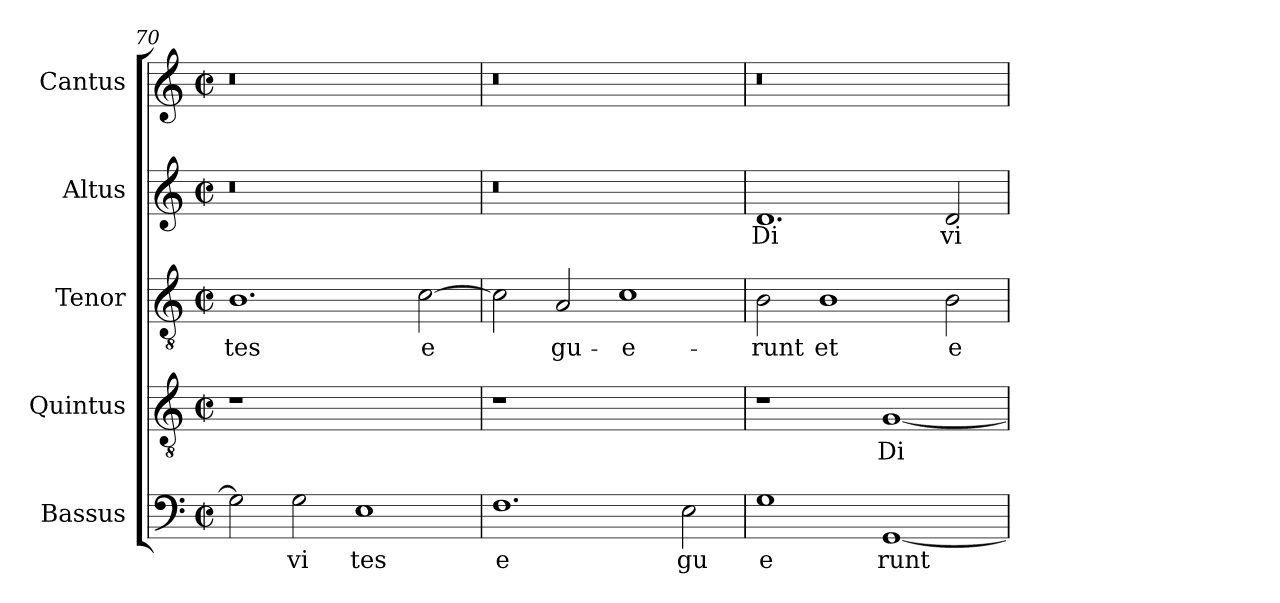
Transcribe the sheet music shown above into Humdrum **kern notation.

**kern	**text	**kern	**text	**kern	**text	**kern	**text	**kern
*part5	*part5	*part4	*part4	*part3	*part3	*part2	*part2	*part1
*staff5	*staff5	*staff4	*staff4	*staff3	*staff3	*staff2	*staff2	*staff1
*I"Bassus	*	*I"Quintus	*	*I"Tenor	*	*I"Altus	*	*I"Cantus
*clefF4	*	*clefGv2	*	*clefGv2	*	*clefG2	*	*clefG2
*k[]	*	*k[]	*	*k[]	*	*k[]	*	*k[]
*C:	*	*C:	*	*C:	*	*C:	*	*C:
*M2/2	*	*M2/2	*	*M2/2	*	*M2/2	*	*M2/2
*met(c|)	*	*met(c|)	*	*met(c|)	*	*met(c|)	*	*met(c|)
=70	=70	=70	=70	=70	=70	=70	=70	=70
!	!LO:LY:b:cj	!	!	!	!LO:LY:b:cj	!	!	!
2G\]	.	1r	.	1.B	-tes	0r	.	0r
!	!LO:LY:b:cj	!	!	!	!	!	!	!
2G\	vi	.	.	.	.	.	.	.
!	!LO:LY:b:cj	!	!	!	!	!	!	!
1E	tes	1ryy	.	.	.	.	.	.
!	!	!	!	!	!LO:LY:b:cj	!	!	!
.	.	.	.	[>2c\	e-	.	.	.
=71	=71	=71	=71	=71	=71	=71	=71	=71
!	!LO:LY:b:cj	!	!	!	!LO:LY:b:cj	!	!	!
1.F	e	1r	.	2c\]	--	0r	.	0r
!	!	!	!	!	!LO:LY:b:cj	!	!	!
.	.	.	.	2A/	-gu-	.	.	.
!	!	!	!	!	!LO:LY:b:cj	!	!	!
.	.	1ryy	.	1c	-e-	.	.	.
!	!LO:LY:b:cj	!	!	!	!	!	!	!
2E\	gu	.	.	.	.	.	.	.
=72	=72	=72	=72	=72	=72	=72	=72	=72
!	!LO:LY:b:cj	!	!	!	!LO:LY:b:cj	!	!LO:LY:b:cj	!
1G	e	1r	.	2B\	-runt	1.d	Di	0r
!	!	!	!	!	!LO:LY:b:cj	!	!	!
.	.	.	.	1B	et	.	.	.
!	!LO:LY:b:cj	!	!LO:LY:b:cj	!	!	!	!	!
[<1GG	runt	[<1G	Di-	.	.	.	.	.
!	!	!	!	!	!LO:LY:b:cj	!	!LO:LY:b:cj	!
.	.	.	.	2B\	e-	2d/	vi	.
=	=	=	=	=	=	=	=	=
*-	*-	*-	*-	*-	*-	*-	*-	*-
